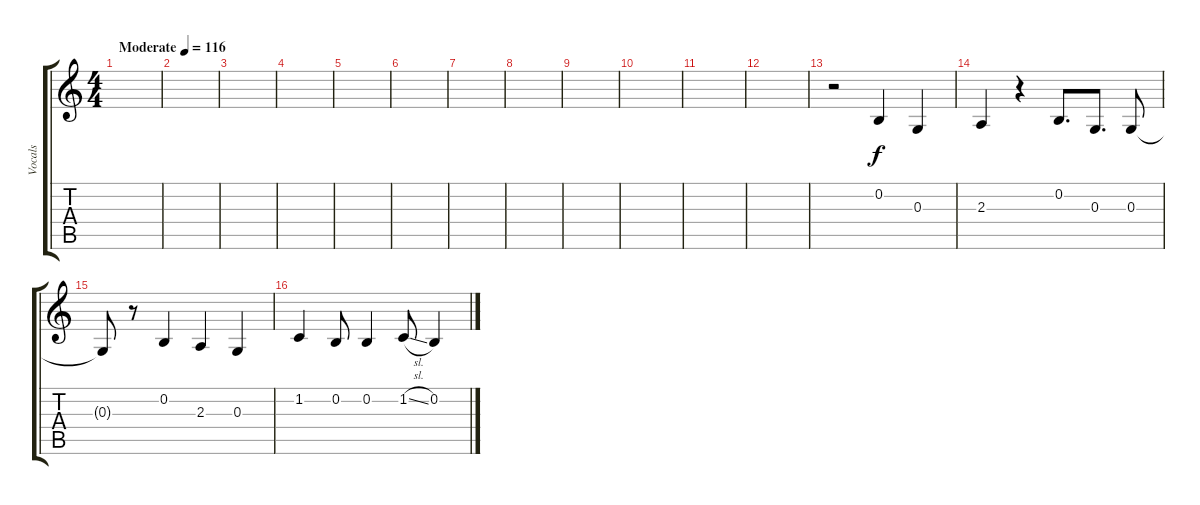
\track ("Vocals" "Vocals") {instrument trumpet}
\staff {score tabs}
\tuning (E4 B3 G3 D3 A2 E2) {hide}
\ts (4 4)
\tempo (116 "Moderate")
\clef g2
\ks c
|
|
|
|
|
|
|
|
|
|
|
|
r.2 0.2.4 0.3.4 |
2.3.4 r.4 0.2.8{d} 0.3.8{d} 0.3.8 |
0.3{t}.8 r.8 0.2.4 2.3.4 0.3.4 |
1.2.4 0.2.8 0.2.4 1.2{sl}.8 0.2.4
